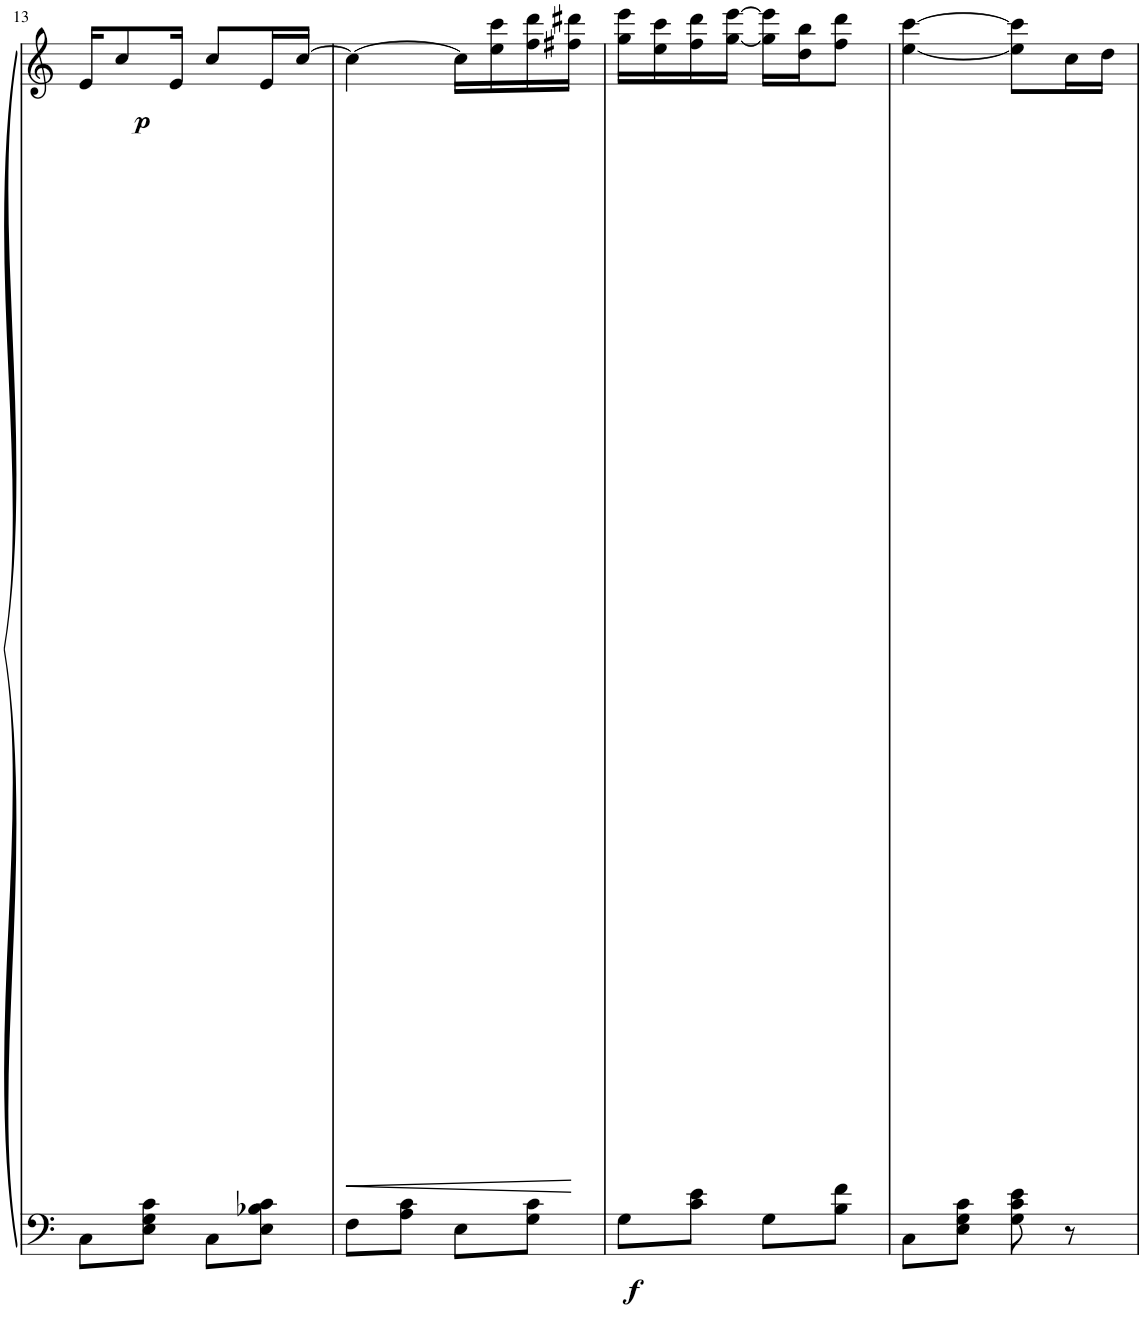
**kern	**kern	**dynam
*part1	*part1	*part1
*staff2	*staff1	*staff1/2
*I"Piano	*	*
*I'Pno	*	*
!!LO:PB:g=z
*clefF4	*clefG2	*
*k[]	*k[]	*
*M2/4	*M2/4	*
=13	=13	=13
!	!	!LO:DY:b
8C\L	16e/KL	p
.	8cc/	.
8E\ 8G\ 8c\J	.	.
.	16e/Jk	.
8C\L	8cc/L	.
8E\ 8B-X\ 8c\J	16e/L	.
.	[16cc/JJ	.
=14	=14	=14
!	!	!LO:HP:b
8F\L	4cc\_	<
8A\ 8c\J	.	.
8E\L	16cc\LL]	.
.	16ee\ 16ccc\	.
8G\ 8c\J	16ff\ 16ddd\	.
.	16ff#X\ 16ddd#X\JJ	.
.	.	[
=15	=15	=15
!	!	!LO:DY:b=2
8G\L	16gg\ 16eee\LL	f
.	16ee\ 16ccc\	.
8c\ 8e\J	16ff\ 16ddd\	.
.	[16gg\ [16eee\JJ	.
8G\L	16gg\] 16eee\]LL	.
.	16dd\ 16bb\J	.
8B\ 8f\J	8ff\ 8ddd\J	.
=16	=16	=16
8C\L	[4ee\ [4ccc\	.
8E\ 8G\ 8c\J	.	.
8G\ 8c\ 8e\	8ee\] 8ccc\]L	.
8r	16cc\L	.
.	16dd\JJ	.
=	=	=
*-	*-	*-
